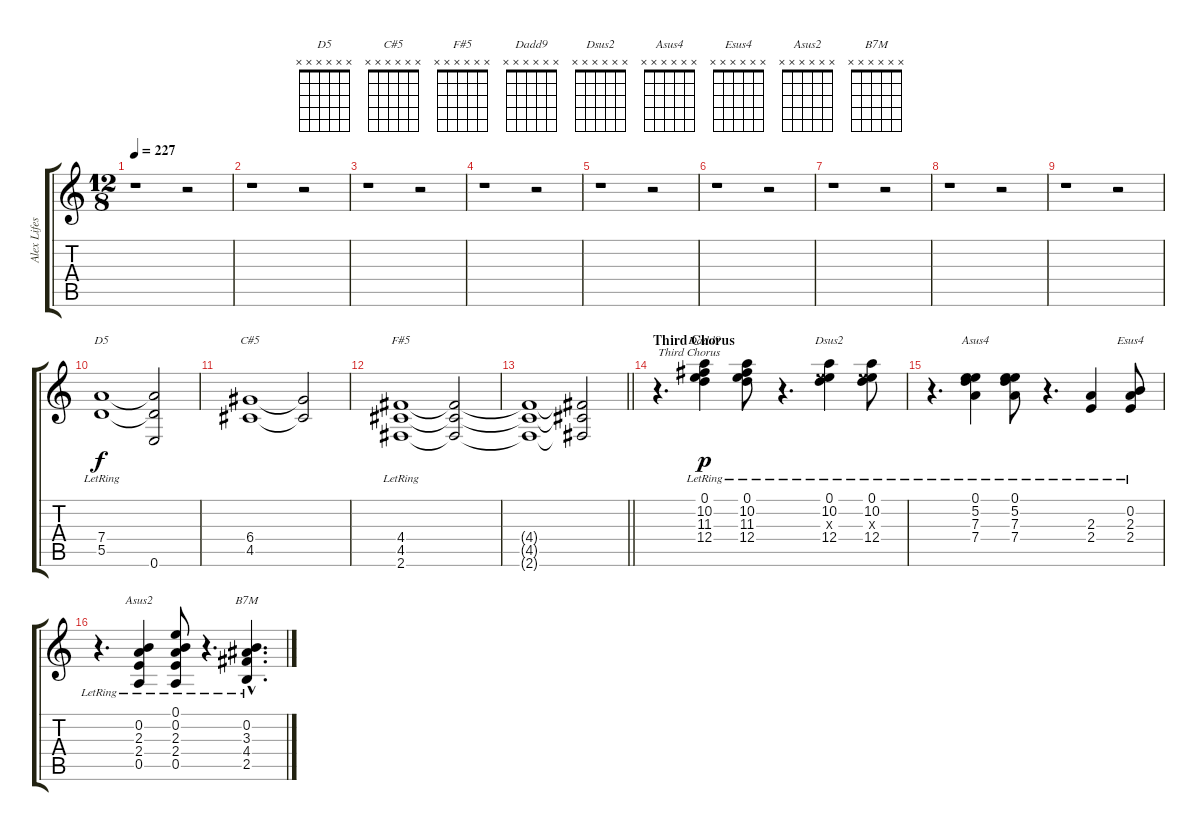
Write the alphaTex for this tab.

\track ("Alex Lifeson 2" "Alex Lifes") {instrument overdrivenguitar}
\staff {score tabs}
\tuning (E4 B3 G3 D3 A2 E2) {hide}
\chord ("D5" x x x x x x) {firstfret 0}
\chord ("C#5" x x x x x x) {firstfret 0}
\chord ("F#5" x x x x x x) {firstfret 0}
\chord ("Dadd9" x x x x x x) {firstfret 0}
\chord ("Dsus2" x x x x x x) {firstfret 0}
\chord ("Asus4" x x x x x x) {firstfret 0}
\chord ("Esus4" x x x x x x) {firstfret 0}
\chord ("Asus2" x x x x x x) {firstfret 0}
\chord ("B7M" x x x x x x) {firstfret 0}
\ts (12 8)
\tempo 227
\clef g2
\ks c
r.1{dy f} r.2 |
r.1 r.2 |
r.1 r.2 |
r.1 r.2 |
r.1 r.2 |
r.1 r.2 |
r.1 r.2 |
r.1 r.2 |
r.1 r.2 |
(7.4 5.5{lr}).1{ch "D5"} (7.4{t} 5.5{t} 0.6).2 |
(6.4 4.5).1{ch "C#5"} (6.4{t} 4.5{t}).2 |
(4.4{lr} 4.5 2.6).1{ch "F#5"} (4.4{t} 4.5{t} 2.6{t}).2 |
\barLineRight lightlight
(4.4{t} 4.5{t} 2.6{t}).1 (4.4{t} 4.5{t} 2.6{t}).2 |
\section ("" "Third Chorus")
r.4{d txt "Third Chorus"} (0.1{lr} 10.2{lr} 11.3{lr} 12.4{lr}).4{ch "Dadd9" dy p} (0.1{lr} 10.2{lr} 11.3{lr} 12.4{lr}).8 r.4{d} (0.1{lr} 10.2{lr} 9.3{x} 12.4{lr}).4{ch "Dsus2"} (0.1{lr} 10.2{lr} 9.3{x} 12.4{lr}).8 |
r.4{d} (0.1{lr} 5.2{lr} 7.3{lr} 7.4{lr}).4{ch "Asus4"} (0.1{lr} 5.2{lr} 7.3{lr} 7.4{lr}).8 r.4{d} (2.3{lr} 2.4).4 (0.2{lr} 2.3{lr} 2.4).8{ch "Esus4"} |
r.4{d} (0.2{lr} 2.3{lr} 2.4{lr} 0.5).4{ch "Asus2"} (0.1{lr} 0.2{lr} 2.3{lr} 2.4{lr} 0.5).8 r.4{d} (0.2{hac lr} 3.3{hac lr} 4.4{hac lr} 2.5{hac}).4{d ch "B7M"}
